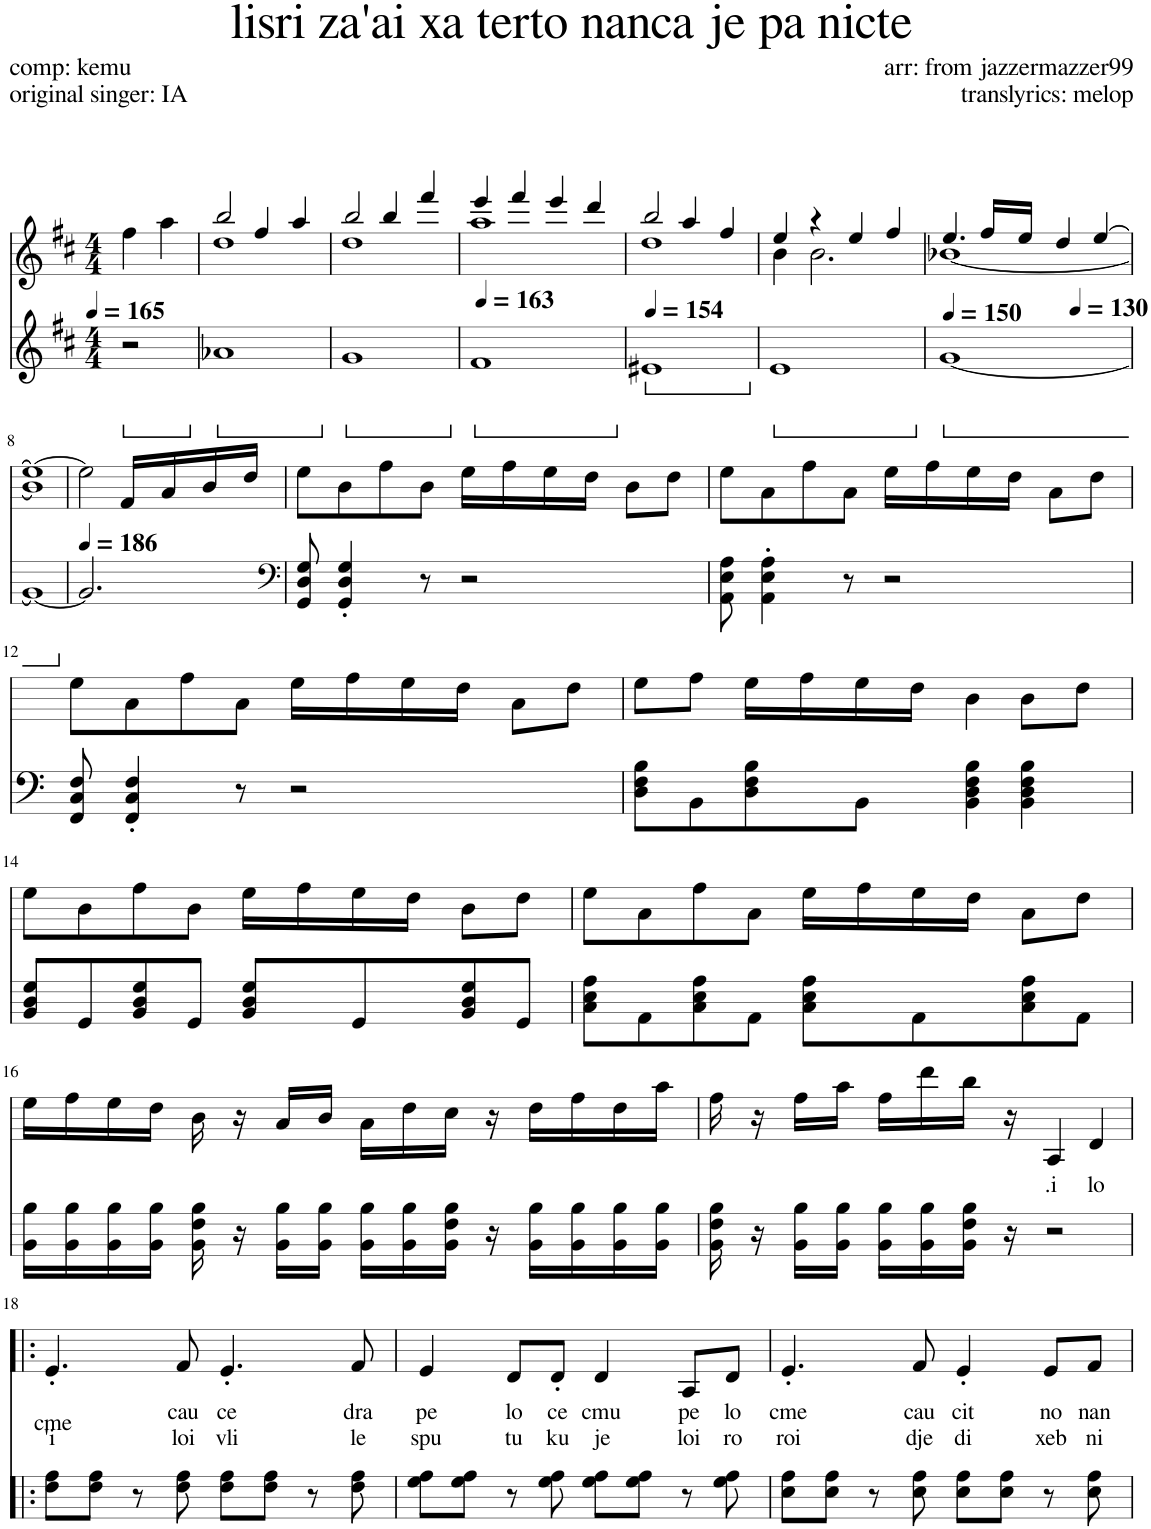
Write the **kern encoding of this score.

**kern	**kern	**text	**text
*part2	*part1	*part1	*part1
*staff2	*staff1	*staff1	*staff1
*I"Piano	*I"Piano	*	*
*I'Pno	*I'Pno	*	*
*clefG2	*clefG2	*	*
*k[f#c#]	*k[f#c#]	*	*
*M4/4	*M4/4	*	*
*MM165	*MM165	*	*
*ped	*	*	*
=1	=1	=1	=1
2r	4ff#\	.	.
.	4aa\	.	.
=2	=2	=2	=2
*Xped	*	*	*
*ped	*	*	*
*	*^	*	*
1a-X	2bb/	1dd	.	.
.	4ff#/	.	.	.
.	4aa/	.	.	.
=3	=3	=3	=3	=3
*Xped	*	*	*	*
*ped	*	*	*	*
1g	2bb/	1dd	.	.
.	4bb/	.	.	.
.	4fff#/	.	.	.
=4	=4	=4	=4	=4
*Xped	*	*	*	*
*ped	*	*	*	*
*	*MM163	*	*	*
1f#	4eee/	1aa	.	.
.	4fff#/	.	.	.
.	4eee/	.	.	.
.	4ddd/	.	.	.
=5	=5	=5	=5	=5
*Xped	*	*	*	*
*ped	*	*	*	*
*	*MM154	*	*	*
1e#X	2bb/	1dd	.	.
.	4aa/	.	.	.
.	4ff#/	.	.	.
=6	=6	=6	=6	=6
*Xped	*	*	*	*
*ped	*	*	*	*
1e	4ee/	4b\	.	.
.	4r	2.b\	.	.
.	4ee/	.	.	.
.	4ff#/	.	.	.
=7	=7	=7	=7	=7
*Xped	*	*	*	*
*ped	*	*	*	*
*	*MM150	*	*	*
[1g	4.ee/	[1b-X	.	.
.	16ff#/LL	.	.	.
.	16ee/JJ	.	.	.
*	*MM130	*	*	*
.	4dd/	.	.	.
.	[4ee/	.	.	.
!!LO:LB:g=z	!!
=8	=8	=8	=8	=8
1g_	1ee_	1b-]	.	.
*	*v	*v	*	*
=9	=9	=9	=9
*Xped	*	*	*
*	*MM186	*	*
2.g/]	2ee\]	.	.
.	16f#/LL	.	.
.	16a/	.	.
.	16b/	.	.
.	16dd/JJ	.	.
=10	=10	=10	=10
*clefF4	*	*	*
8GG/ 8D/ 8G/	8ee\L	.	.
4GG/' 4D/' 4G/'	8b\	.	.
.	8ff#\	.	.
8r	8b\J	.	.
2r	16ee\LL	.	.
.	16ff#\	.	.
.	16ee\	.	.
.	16dd\JJ	.	.
.	8b\L	.	.
.	8dd\J	.	.
=11	=11	=11	=11
8AA\ 8E\ 8A\	8ee\L	.	.
4AA\' 4E\' 4A\'	8a\	.	.
.	8ff#\	.	.
8r	8a\J	.	.
2r	16ee\LL	.	.
.	16ff#\	.	.
.	16ee\	.	.
.	16dd\JJ	.	.
.	8a\L	.	.
.	8dd\J	.	.
!!LO:LB:g=z
=12	=12	=12	=12
8FF#/ 8C#/ 8F#/	8ee\L	.	.
4FF#/' 4C#/' 4F#/'	8a\	.	.
.	8ff#\	.	.
8r	8a\J	.	.
2r	16ee\LL	.	.
.	16ff#\	.	.
.	16ee\	.	.
.	16dd\JJ	.	.
.	8a\L	.	.
.	8dd\J	.	.
=13	=13	=13	=13
8D\ 8F#\ 8B\L	8ee\L	.	.
8BB\	8ff#\J	.	.
8D\ 8F#\ 8B\	16ee\LL	.	.
.	16ff#\	.	.
8BB\J	16ee\	.	.
.	16dd\JJ	.	.
4BB\ 4D\ 4F#\ 4B\	4b\	.	.
4BB\ 4D\ 4F#\ 4B\	8b\L	.	.
.	8dd\J	.	.
!!LO:LB:g=z
=14	=14	=14	=14
8BB/ 8D/ 8G/L	8ee\L	.	.
8GG/	8b\	.	.
8BB/ 8D/ 8G/	8ff#\	.	.
8GG/J	8b\J	.	.
8BB/ 8D/ 8G/L	16ee\LL	.	.
.	16ff#\	.	.
8GG/	16ee\	.	.
.	16dd\JJ	.	.
8BB/ 8D/ 8G/	8b\L	.	.
8GG/J	8dd\J	.	.
=15	=15	=15	=15
8C#\ 8E\ 8A\L	8ee\L	.	.
8AA\	8a\	.	.
8C#\ 8E\ 8A\	8ff#\	.	.
8AA\J	8a\J	.	.
8C#\ 8E\ 8A\L	16ee\LL	.	.
.	16ff#\	.	.
8AA\	16ee\	.	.
.	16dd\JJ	.	.
8C#\ 8E\ 8A\	8a\L	.	.
8AA\J	8dd\J	.	.
!!LO:LB:g=z
=16	=16	=16	=16
16BB\ 16B\LL	16ee\LL	.	.
16BB\ 16B\	16ff#\	.	.
16BB\ 16B\	16ee\	.	.
16BB\ 16B\JJ	16dd\JJ	.	.
16BB\ 16F#\ 16B\	16b\	.	.
16r	16r	.	.
16BB\ 16B\LL	16a/LL	.	.
16BB\ 16B\JJ	16b/JJ	.	.
16BB\ 16B\LL	16a\LL	.	.
16BB\ 16B\	16dd\	.	.
16BB\ 16F#\ 16B\JJ	16cc#\JJ	.	.
16r	16r	.	.
16BB\ 16B\LL	16dd\LL	.	.
16BB\ 16B\	16ff#\	.	.
16BB\ 16B\	16dd\	.	.
16BB\ 16B\JJ	16aa\JJ	.	.
=17	=17	=17	=17
16BB\ 16F#\ 16B\	16ff#\	.	.
16r	16r	.	.
16BB\ 16B\LL	16ff#\LL	.	.
16BB\ 16B\JJ	16aa\JJ	.	.
16BB\ 16B\LL	16ff#\LL	.	.
16BB\ 16B\	16ddd\	.	.
16BB\ 16F#\ 16B\JJ	16bb\JJ	.	.
16r	16r	.	.
!	!	!LO:LY:b	!
2r	4A/	.i	.
!	!	!LO:LY:b	!
.	4d/	lo	.
!!LO:LB:g=z
=18!|:	=18!|:	=18!|:	=18!|:
!	!	!LO:LY:b	!LO:LY:b
8F#\ 8A\L	4.e'/	cme	'i
8F#\ 8A\J	.	.	.
8r	.	.	.
!	!	!LO:LY:b	!LO:LY:b
8F#\ 8A\	8f#/	cau	loi
!	!	!LO:LY:b	!LO:LY:b
8F#\ 8A\L	4.e'/	ce	vli
8F#\ 8A\J	.	.	.
8r	.	.	.
!	!	!LO:LY:b	!LO:LY:b
8F#\ 8A\	8f#/	dra	le
=19	=19	=19	=19
!	!	!LO:LY:b	!LO:LY:b
8G\ 8A\L	4e/	pe	spu
8G\ 8A\J	.	.	.
!	!	!LO:LY:b	!LO:LY:b
8r	8d/L	lo	tu
!	!	!LO:LY:b	!LO:LY:b
8G\ 8A\	8d'/J	ce	ku
!	!	!LO:LY:b	!LO:LY:b
8G\ 8A\L	4d/	cmu	je
8G\ 8A\J	.	.	.
!	!	!LO:LY:b	!LO:LY:b
8r	8A/L	pe	loi
!	!	!LO:LY:b	!LO:LY:b
8G\ 8A\	8d/J	lo	ro
=20	=20	=20	=20
!	!	!LO:LY:b	!LO:LY:b
8E\ 8A\L	4.e'/	cme	roi
8E\ 8A\J	.	.	.
8r	.	.	.
!	!	!LO:LY:b	!LO:LY:b
8E\ 8A\	8f#/	cau	dje
!	!	!LO:LY:b	!LO:LY:b
8E\ 8A\L	4e'/	cit	di
8E\ 8A\J	.	.	.
!	!	!LO:LY:b	!LO:LY:b
8r	8e/L	no	xeb
!	!	!LO:LY:b	!LO:LY:b
8E\ 8A\	8f#/J	nan	ni
=	=	=	=
*-	*-	*-	*-
